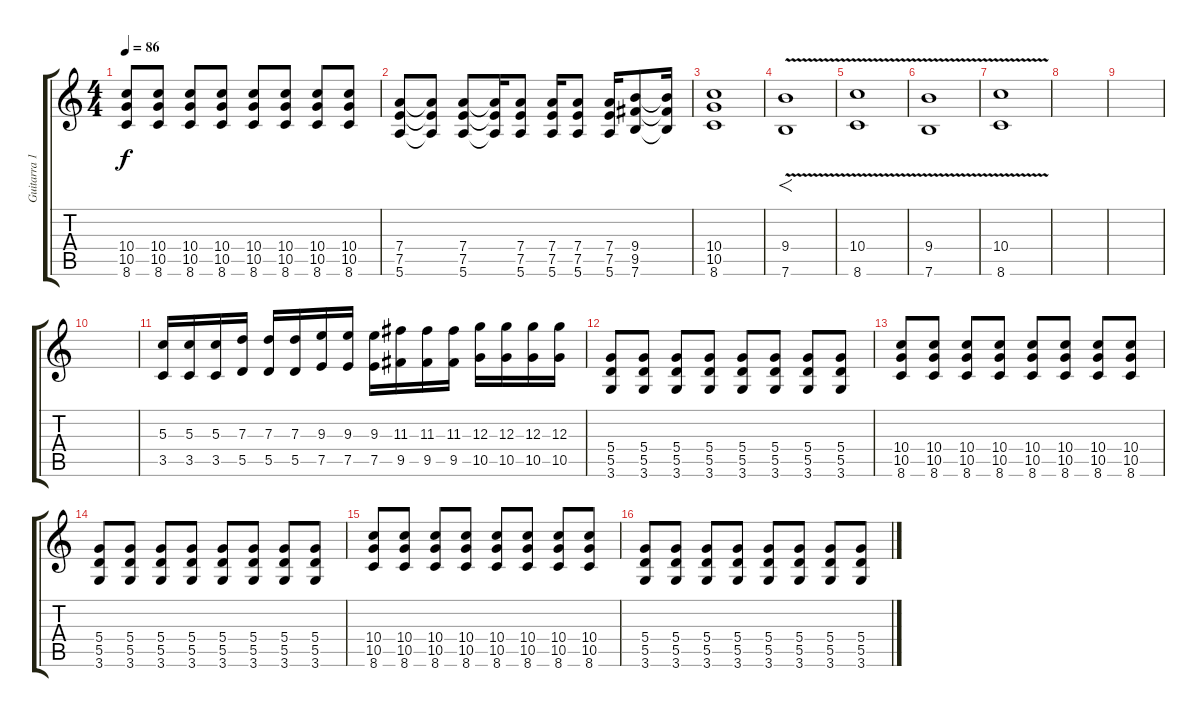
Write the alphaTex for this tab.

\track ("Guitarra 1 ((Evan))" "Guitarra 1") {instrument overdrivenguitar}
\staff {score tabs}
\tuning (E4 B3 G3 D3 A2 E2) {hide}
\ts (4 4)
\tempo 86
\clef g2
\ks c
(10.4 10.5 8.6).8{dy f} (10.4 10.5 8.6).8 (10.4 10.5 8.6).8 (10.4 10.5 8.6).8 (10.4 10.5 8.6).8 (10.4 10.5 8.6).8 (10.4 10.5 8.6).8 (10.4 10.5 8.6).8 |
(7.4 7.5 5.6).8{instrument overdrivenguitar} (7.4{t} 7.5{t} 5.6{t}).8 (7.4 7.5 5.6).8 (7.4{t} 7.5{t} 5.6{t}).16 (7.4 7.5 5.6).8 (7.4 7.5 5.6).16 (7.4 7.5 5.6).8 (7.4 7.5 5.6).16 (9.4 9.5 7.6).8 (9.4{t} 9.5{t} 7.6{t}).16 |
(10.4 10.5 8.6).1 |
(9.4{v} 7.6{v}).1{f volume 9} |
(10.4{v} 8.6{v}).1 |
(9.4{v} 7.6{v}).1 |
(10.4{v} 8.6{v}).1 |
|
|
|
(5.3 3.5).16{volume 16} (5.3 3.5).16 (5.3 3.5).16 (7.3 5.5).16 (7.3 5.5).16 (7.3 5.5).16 (9.3 7.5).16 (9.3 7.5).16 (9.3 7.5).16 (11.3 9.5).16 (11.3 9.5).16 (11.3 9.5).16 (12.3 10.5).16 (12.3 10.5).16 (12.3 10.5).16 (12.3 10.5).16 |
(5.4 5.5 3.6).8 (5.4 5.5 3.6).8 (5.4 5.5 3.6).8 (5.4 5.5 3.6).8 (5.4 5.5 3.6).8 (5.4 5.5 3.6).8 (5.4 5.5 3.6).8 (5.4 5.5 3.6).8 |
(10.4 10.5 8.6).8 (10.4 10.5 8.6).8 (10.4 10.5 8.6).8 (10.4 10.5 8.6).8 (10.4 10.5 8.6).8 (10.4 10.5 8.6).8 (10.4 10.5 8.6).8 (10.4 10.5 8.6).8 |
(5.4 5.5 3.6).8 (5.4 5.5 3.6).8 (5.4 5.5 3.6).8 (5.4 5.5 3.6).8 (5.4 5.5 3.6).8 (5.4 5.5 3.6).8 (5.4 5.5 3.6).8 (5.4 5.5 3.6).8 |
(10.4 10.5 8.6).8 (10.4 10.5 8.6).8 (10.4 10.5 8.6).8 (10.4 10.5 8.6).8 (10.4 10.5 8.6).8 (10.4 10.5 8.6).8 (10.4 10.5 8.6).8 (10.4 10.5 8.6).8 |
(5.4 5.5 3.6).8 (5.4 5.5 3.6).8 (5.4 5.5 3.6).8 (5.4 5.5 3.6).8 (5.4 5.5 3.6).8 (5.4 5.5 3.6).8 (5.4 5.5 3.6).8 (5.4 5.5 3.6).8
